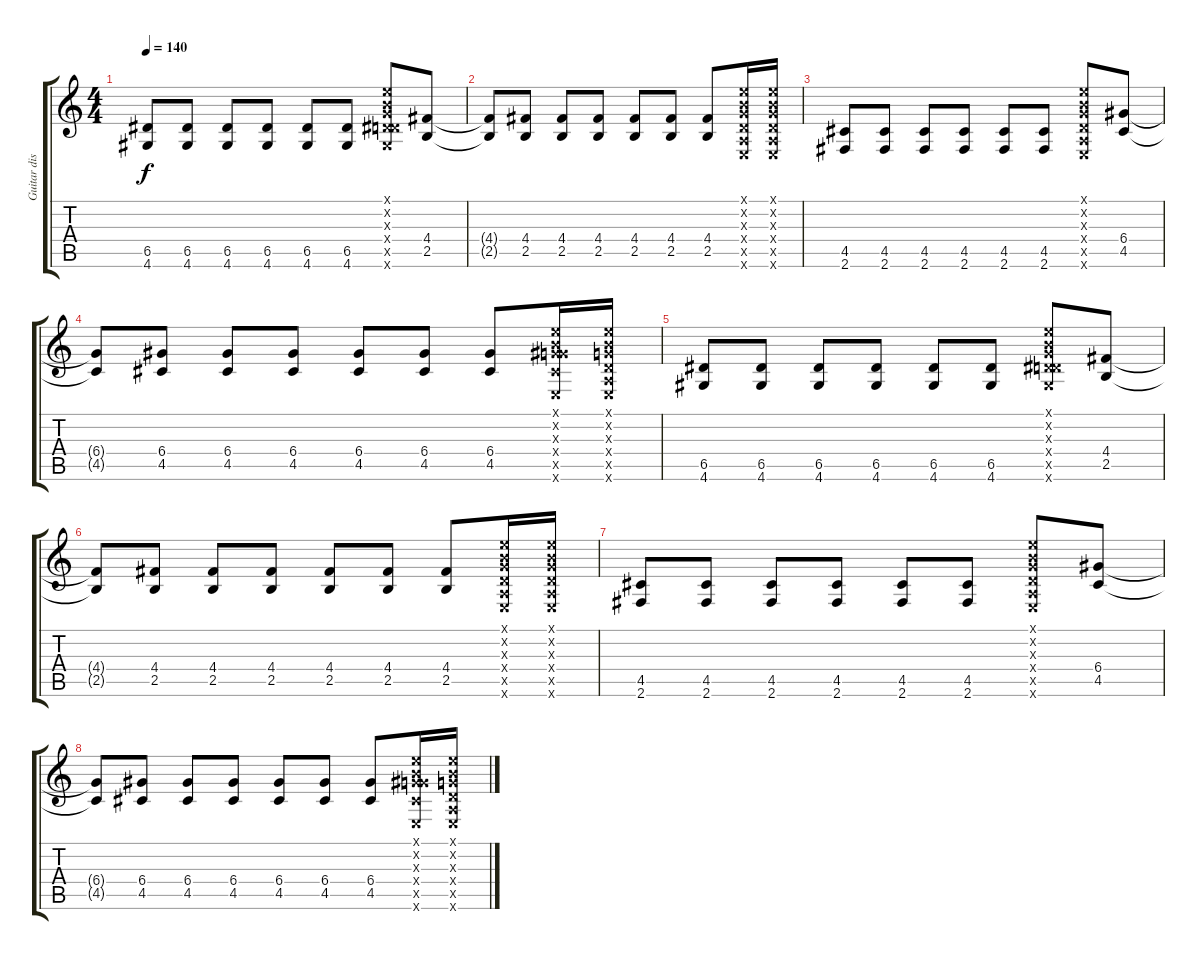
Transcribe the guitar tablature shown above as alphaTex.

\track ("Guitar dist. 1" "Guitar dis") {instrument overdrivenguitar}
\staff {score tabs}
\tuning (E4 B3 G3 D3 A2 E2) {hide}
\ts (4 4)
\tempo 140
\clef g2
\ks c
(6.5 4.6).8{dy f} (6.5 4.6).8 (6.5 4.6).8 (6.5 4.6).8 (6.5 4.6).8 (6.5 4.6).8 (0.1{x} 0.2{x} 0.3{x} 0.4{x} 6.5{x} 4.6{x}).8 (4.4 2.5).8 |
(4.4{t} 2.5{t}).8 (4.4 2.5).8 (4.4 2.5).8 (4.4 2.5).8 (4.4 2.5).8 (4.4 2.5).8 (4.4 2.5).8 (0.1{x} 0.2{x} 0.3{x} 0.4{x} 0.5{x} 0.6{x}).16 (0.1{x} 0.2{x} 0.3{x} 0.4{x} 0.5{x} 0.6{x}).16 |
(4.5 2.6).8 (4.5 2.6).8 (4.5 2.6).8 (4.5 2.6).8 (4.5 2.6).8 (4.5 2.6).8 (0.1{x} 0.2{x} 0.3{x} 0.4{x} 0.5{x} 0.6{x}).8 (6.4 4.5).8 |
(6.4{t} 4.5{t}).8 (6.4 4.5).8 (6.4 4.5).8 (6.4 4.5).8 (6.4 4.5).8 (6.4 4.5).8 (6.4 4.5).8 (0.1{x} 0.2{x} 0.3{x} 6.4{x} 4.5{x} 0.6{x}).16 (0.1{x} 0.2{x} 0.3{x} 0.4{x} 0.5{x} 0.6{x}).16 |
(6.5 4.6).8 (6.5 4.6).8 (6.5 4.6).8 (6.5 4.6).8 (6.5 4.6).8 (6.5 4.6).8 (0.1{x} 0.2{x} 0.3{x} 0.4{x} 6.5{x} 4.6{x}).8 (4.4 2.5).8 |
(4.4{t} 2.5{t}).8 (4.4 2.5).8 (4.4 2.5).8 (4.4 2.5).8 (4.4 2.5).8 (4.4 2.5).8 (4.4 2.5).8 (0.1{x} 0.2{x} 0.3{x} 0.4{x} 0.5{x} 0.6{x}).16 (0.1{x} 0.2{x} 0.3{x} 0.4{x} 0.5{x} 0.6{x}).16 |
(4.5 2.6).8 (4.5 2.6).8 (4.5 2.6).8 (4.5 2.6).8 (4.5 2.6).8 (4.5 2.6).8 (0.1{x} 0.2{x} 0.3{x} 0.4{x} 0.5{x} 0.6{x}).8 (6.4 4.5).8 |
(6.4{t} 4.5{t}).8 (6.4 4.5).8 (6.4 4.5).8 (6.4 4.5).8 (6.4 4.5).8 (6.4 4.5).8 (6.4 4.5).8 (0.1{x} 0.2{x} 0.3{x} 6.4{x} 4.5{x} 0.6{x}).16 (0.1{x} 0.2{x} 0.3{x} 0.4{x} 0.5{x} 0.6{x}).16
